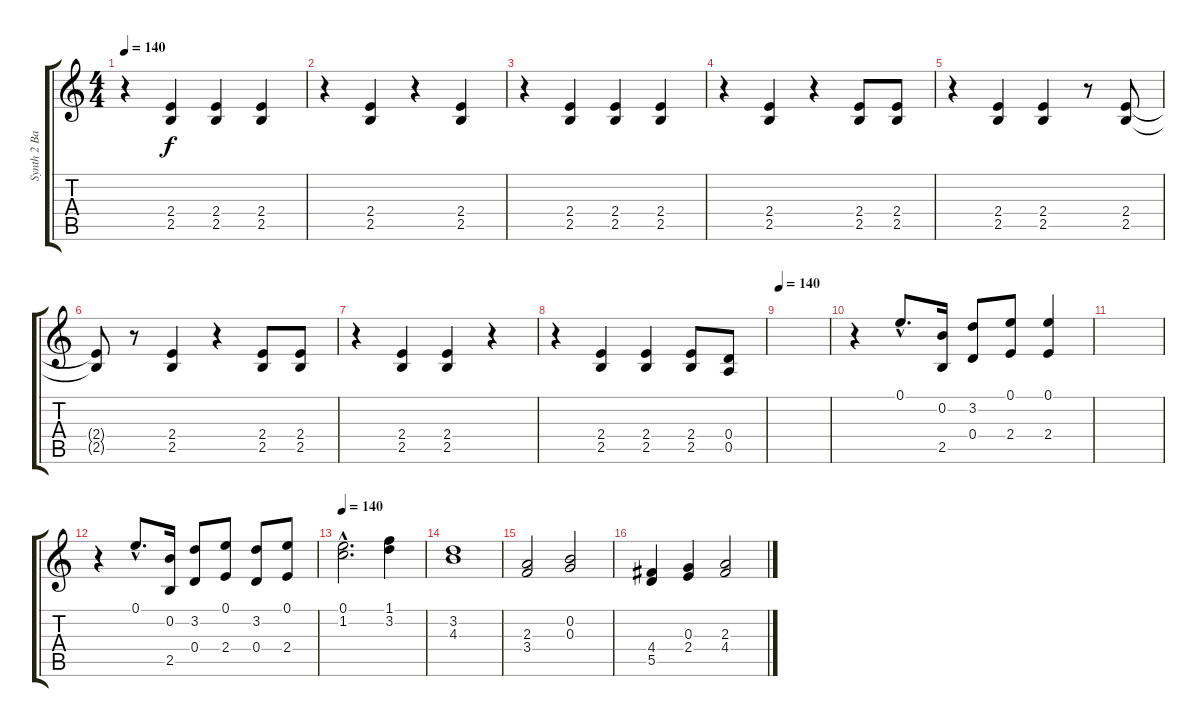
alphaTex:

\track ("Synth 2 Bass" "Synth 2 Ba") {instrument synthbass2}
\staff {score tabs}
\tuning (E4 B3 G3 D3 A2 E2) {hide}
\ts (4 4)
\tempo 140
\clef g2
\ks c
r.4{dy f} (2.4 2.5).4 (2.4 2.5).4 (2.4 2.5).4 |
r.4 (2.4 2.5).4 r.4 (2.4 2.5).4 |
r.4 (2.4 2.5).4 (2.4 2.5).4 (2.4 2.5).4 |
r.4 (2.4 2.5).4 r.4 (2.4 2.5).8 (2.4 2.5).8 |
r.4 (2.4 2.5).4 (2.4 2.5).4 r.8 (2.4 2.5).8 |
(2.4{t} 2.5{t}).8 r.8 (2.4 2.5).4 r.4 (2.4 2.5).8 (2.4 2.5).8 |
r.4 (2.4 2.5).4 (2.4 2.5).4 r.4 |
r.4 (2.4 2.5).4 (2.4 2.5).4 (2.4 2.5).8 (0.4 0.5).8 |
\tempo 140
|
r.4 0.1{hac}.8{d} (0.2 2.5).16 (3.2 0.4).8 (0.1 2.4).8 (0.1 2.4).4 |
|
r.4 0.1{hac}.8{d} (0.2 2.5).16 (3.2 0.4).8 (0.1 2.4).8 (3.2 0.4).8 (0.1 2.4).8 |
\tempo 140
(0.1{hac} 1.2{hac}).2{d} (1.1 3.2).4 |
(3.2 4.3).1 |
(2.3 3.4).2 (0.2 0.3).2 |
(4.4 5.5).4 (0.3 2.4).4 (2.3 4.4).2
